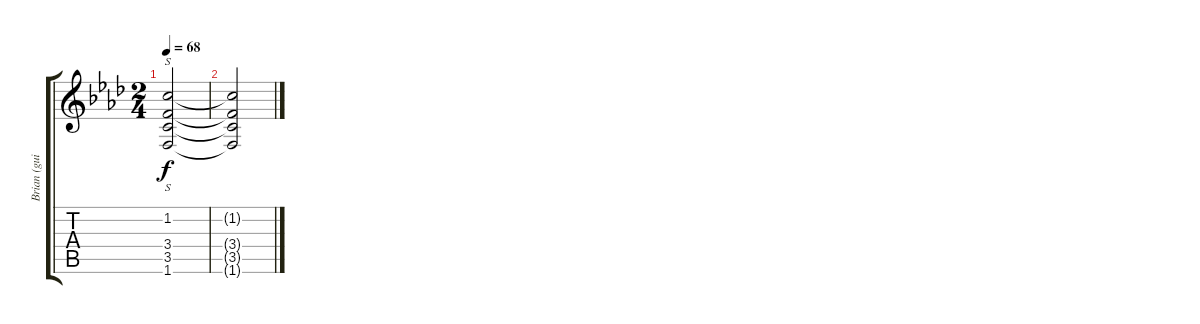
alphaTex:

\track ("Brian (guitar)" "Brian (gui") {instrument acousticguitarnylon}
\staff {score tabs}
\tuning (E4 B3 G3 D3 A2 E2) {hide}
\ts (2 4)
\tempo 68
\clef g2
\ks fminor
(1.2 3.4 3.5 1.6).2{s dy f} |
(1.2{t} 3.4{t} 3.5{t} 1.6{t}).2
